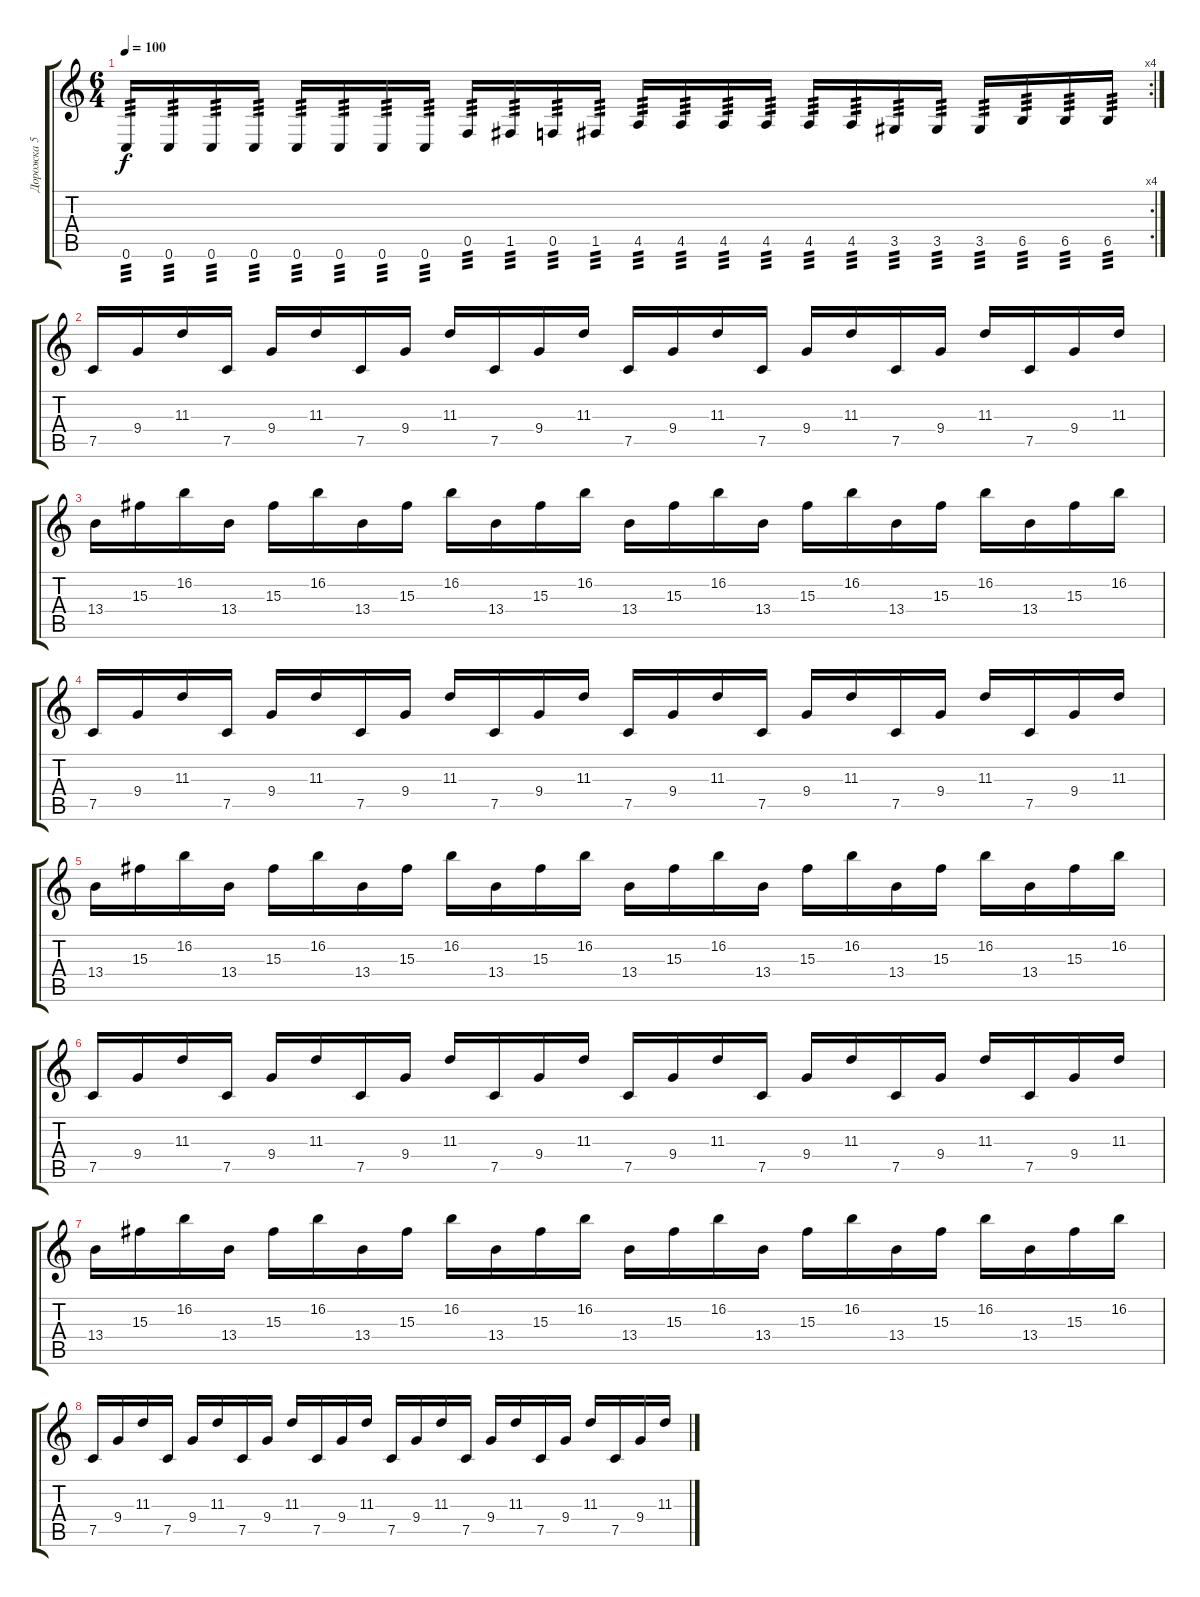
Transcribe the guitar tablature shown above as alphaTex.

\track ("Дорожка 5" "Дорожка 5") {instrument distortionguitar}
\staff {score tabs}
\tuning (C4 G3 Eb3 Bb2 F2 C2) {hide}
\rc 4
\ts (6 4)
\tempo 100
\clef g2
\ks c
0.6.16{tp 3 dy f} 0.6.16{tp 3} 0.6.16{tp 3} 0.6.16{tp 3} 0.6.16{tp 3} 0.6.16{tp 3} 0.6.16{tp 3} 0.6.16{tp 3} 0.5.16{tp 3} 1.5.16{tp 3} 0.5.16{tp 3} 1.5.16{tp 3} 4.5.16{tp 3} 4.5.16{tp 3} 4.5.16{tp 3} 4.5.16{tp 3} 4.5.16{tp 3} 4.5.16{tp 3} 3.5.16{tp 3} 3.5.16{tp 3} 3.5.16{tp 3} 6.5.16{tp 3} 6.5.16{tp 3} 6.5.16{tp 3} |
7.5.16 9.4.16 11.3.16 7.5.16 9.4.16 11.3.16 7.5.16 9.4.16 11.3.16 7.5.16 9.4.16 11.3.16 7.5.16 9.4.16 11.3.16 7.5.16 9.4.16 11.3.16 7.5.16 9.4.16 11.3.16 7.5.16 9.4.16 11.3.16 |
13.4.16 15.3.16 16.2.16 13.4.16 15.3.16 16.2.16 13.4.16 15.3.16 16.2.16 13.4.16 15.3.16 16.2.16 13.4.16 15.3.16 16.2.16 13.4.16 15.3.16 16.2.16 13.4.16 15.3.16 16.2.16 13.4.16 15.3.16 16.2.16 |
7.5.16 9.4.16 11.3.16 7.5.16 9.4.16 11.3.16 7.5.16 9.4.16 11.3.16 7.5.16 9.4.16 11.3.16 7.5.16 9.4.16 11.3.16 7.5.16 9.4.16 11.3.16 7.5.16 9.4.16 11.3.16 7.5.16 9.4.16 11.3.16 |
13.4.16 15.3.16 16.2.16 13.4.16 15.3.16 16.2.16 13.4.16 15.3.16 16.2.16 13.4.16 15.3.16 16.2.16 13.4.16 15.3.16 16.2.16 13.4.16 15.3.16 16.2.16 13.4.16 15.3.16 16.2.16 13.4.16 15.3.16 16.2.16 |
7.5.16 9.4.16 11.3.16 7.5.16 9.4.16 11.3.16 7.5.16 9.4.16 11.3.16 7.5.16 9.4.16 11.3.16 7.5.16 9.4.16 11.3.16 7.5.16 9.4.16 11.3.16 7.5.16 9.4.16 11.3.16 7.5.16 9.4.16 11.3.16 |
13.4.16 15.3.16 16.2.16 13.4.16 15.3.16 16.2.16 13.4.16 15.3.16 16.2.16 13.4.16 15.3.16 16.2.16 13.4.16 15.3.16 16.2.16 13.4.16 15.3.16 16.2.16 13.4.16 15.3.16 16.2.16 13.4.16 15.3.16 16.2.16 |
7.5.16 9.4.16 11.3.16 7.5.16 9.4.16 11.3.16 7.5.16 9.4.16 11.3.16 7.5.16 9.4.16 11.3.16 7.5.16 9.4.16 11.3.16 7.5.16 9.4.16 11.3.16 7.5.16 9.4.16 11.3.16 7.5.16 9.4.16 11.3.16
